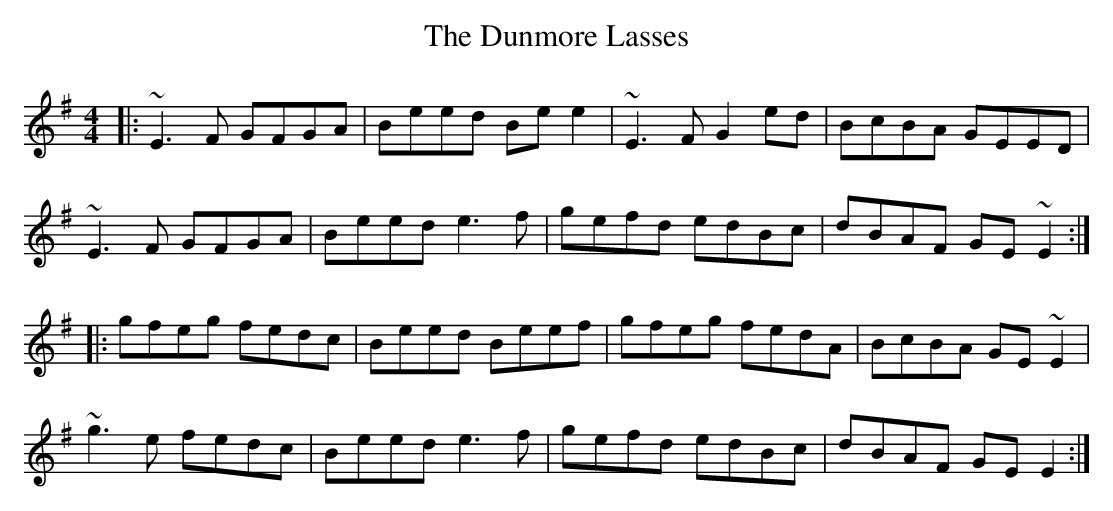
X:1
T:The Dunmore Lasses
M:4/4
L:1/8
K:G
|:~E3F GFGA|Beed Bee2|~E3F G2ed|BcBA GEED|
~E3F GFGA|Beed e3f|gefd edBc|dBAF GE~E2:|
|:gfeg fedc|Beed Beef|gfeg fedA|BcBA GE~E2|
~g3e fedc|Beed e3f|gefd edBc|dBAF GEE2:|
